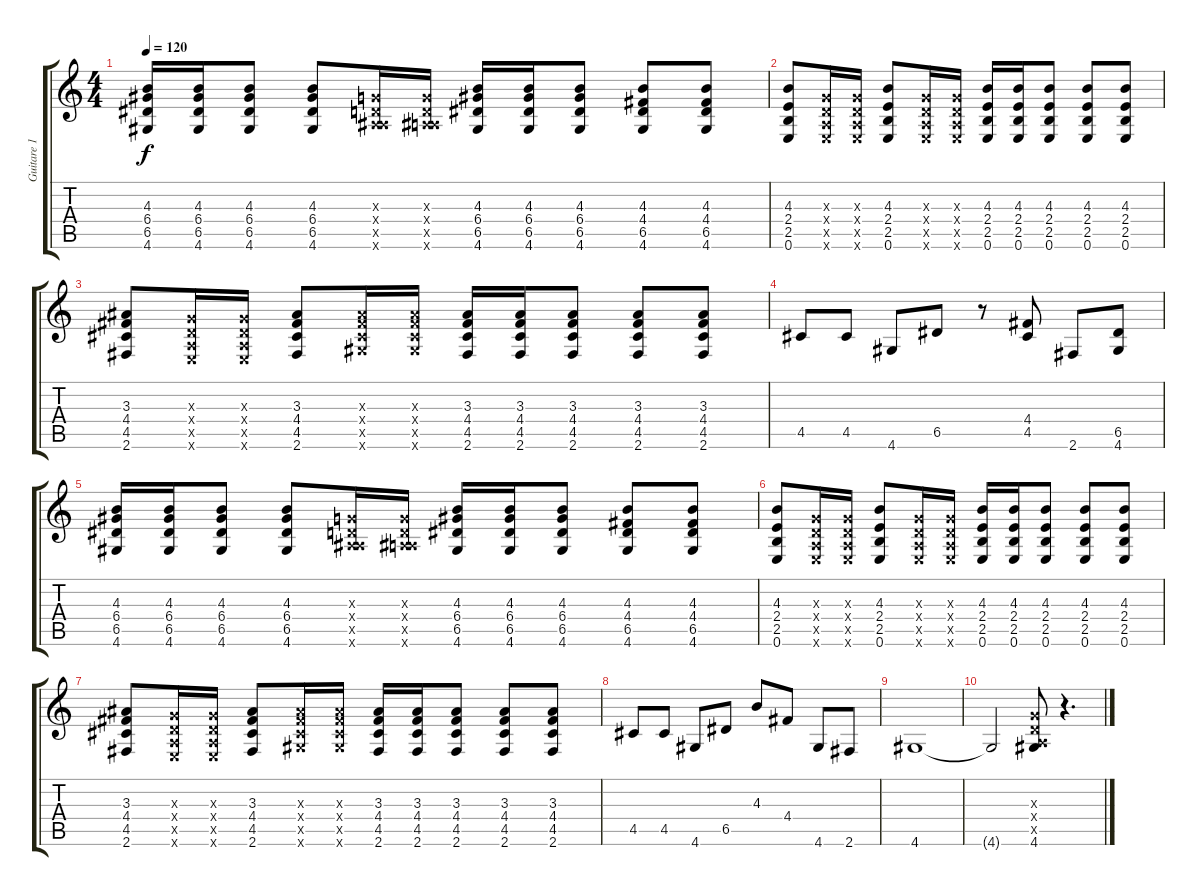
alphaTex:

\track ("Guitare 1 (Mika)" "Guitare 1 ") {instrument overdrivenguitar}
\staff {score tabs}
\tuning (E4 B3 G3 D3 A2 E2) {hide}
\ts (4 4)
\tempo 120
\clef g2
\ks c
(4.3 6.4 6.5 4.6).16{dy f} (4.3 6.4 6.5 4.6).16 (4.3 6.4 6.5 4.6).8 (4.3 6.4 6.5 4.6).8 (0.3{x} 0.4{x} 0.5{x} 6.6{x}).16 (0.3{x} 0.4{x} 0.5{x} 6.6{x}).16 (4.3 6.4 6.5 4.6).16 (4.3 6.4 6.5 4.6).16 (4.3 6.4 6.5 4.6).8 (4.3 4.4 6.5 4.6).8 (4.3 4.4 6.5 4.6).8 |
(4.3 2.4 2.5 0.6).8 (0.3{x} 0.4{x} 0.5{x} 0.6{x}).16 (0.3{x} 0.4{x} 0.5{x} 0.6{x}).16 (4.3 2.4 2.5 0.6).8 (0.3{x} 0.4{x} 0.5{x} 0.6{x}).16 (0.3{x} 0.4{x} 0.5{x} 0.6{x}).16 (4.3 2.4 2.5 0.6).16 (4.3 2.4 2.5 0.6).16 (4.3 2.4 2.5 0.6).8 (4.3 2.4 2.5 0.6).8 (4.3 2.4 2.5 0.6).8 |
(3.3 4.4 4.5 2.6).8 (0.3{x} 0.4{x} 0.5{x} 0.6{x}).16 (0.3{x} 0.4{x} 0.5{x} 0.6{x}).16 (3.3 4.4 4.5 2.6).8 (3.3{x} 4.4{x} 4.5{x} 4.6{x}).16 (3.3{x} 4.4{x} 4.5{x} 4.6{x}).16 (3.3 4.4 4.5 2.6).16 (3.3 4.4 4.5 2.6).16 (3.3 4.4 4.5 2.6).8 (3.3 4.4 4.5 2.6).8 (3.3 4.4 4.5 2.6).8 |
4.5.8 4.5.8 4.6.8 6.5.8 r.8 (4.4 4.5).8 2.6.8 (6.5 4.6).8 |
(4.3 6.4 6.5 4.6).16 (4.3 6.4 6.5 4.6).16 (4.3 6.4 6.5 4.6).8 (4.3 6.4 6.5 4.6).8 (0.3{x} 0.4{x} 0.5{x} 6.6{x}).16 (0.3{x} 0.4{x} 0.5{x} 6.6{x}).16 (4.3 6.4 6.5 4.6).16 (4.3 6.4 6.5 4.6).16 (4.3 6.4 6.5 4.6).8 (4.3 4.4 6.5 4.6).8 (4.3 4.4 6.5 4.6).8 |
(4.3 2.4 2.5 0.6).8 (0.3{x} 0.4{x} 0.5{x} 0.6{x}).16 (0.3{x} 0.4{x} 0.5{x} 0.6{x}).16 (4.3 2.4 2.5 0.6).8 (0.3{x} 0.4{x} 0.5{x} 0.6{x}).16 (0.3{x} 0.4{x} 0.5{x} 0.6{x}).16 (4.3 2.4 2.5 0.6).16 (4.3 2.4 2.5 0.6).16 (4.3 2.4 2.5 0.6).8 (4.3 2.4 2.5 0.6).8 (4.3 2.4 2.5 0.6).8 |
(3.3 4.4 4.5 2.6).8 (0.3{x} 0.4{x} 0.5{x} 0.6{x}).16 (0.3{x} 0.4{x} 0.5{x} 0.6{x}).16 (3.3 4.4 4.5 2.6).8 (3.3{x} 4.4{x} 4.5{x} 4.6{x}).16 (3.3{x} 4.4{x} 4.5{x} 4.6{x}).16 (3.3 4.4 4.5 2.6).16 (3.3 4.4 4.5 2.6).16 (3.3 4.4 4.5 2.6).8 (3.3 4.4 4.5 2.6).8 (3.3 4.4 4.5 2.6).8 |
4.5.8 4.5.8 4.6.8 6.5.8 4.3.8 4.4.8 4.6.8 2.6.8 |
4.6.1 |
4.6{t}.2 (0.3{x} 0.4{x} 0.5{x} 4.6).8 r.4{d}
